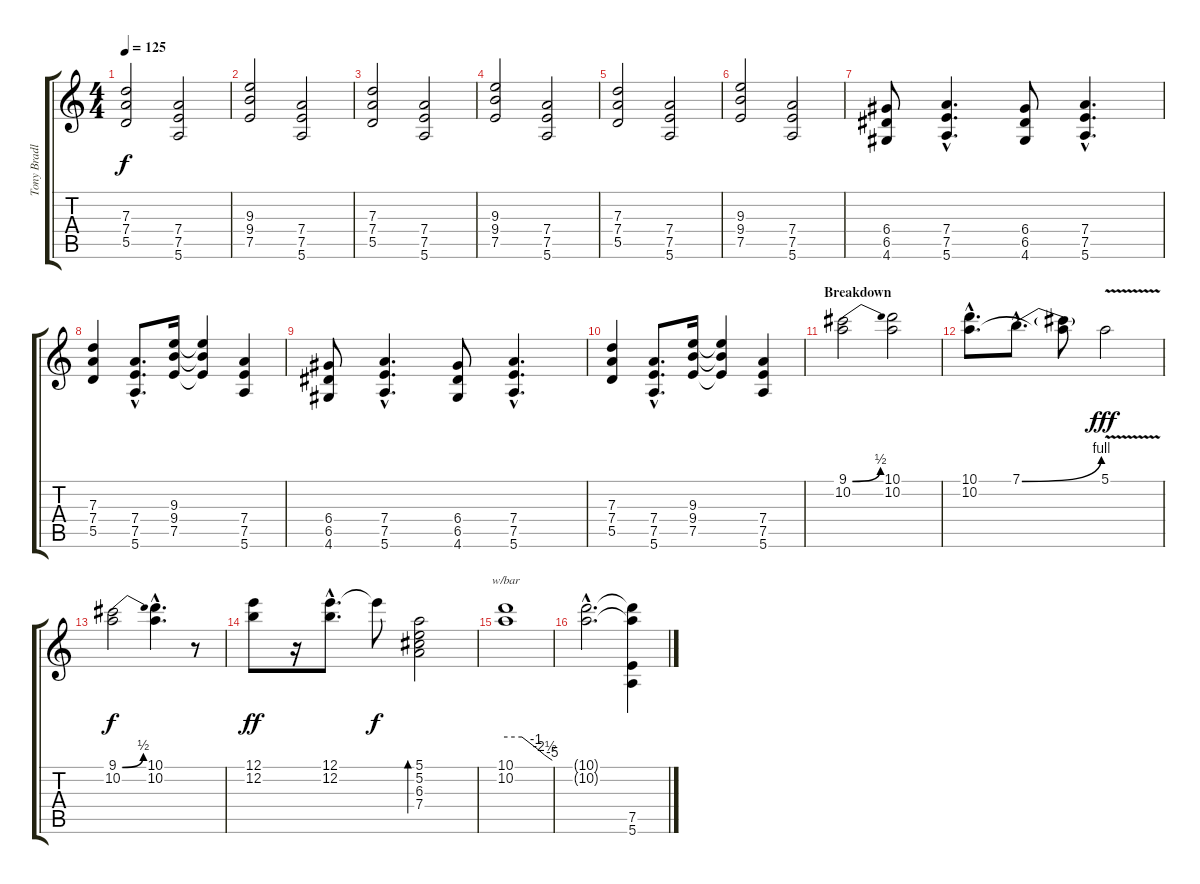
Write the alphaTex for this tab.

\track ("Tony Bradley" "Tony Bradl") {instrument distortionguitar}
\staff {score tabs}
\tuning (E4 B3 G3 D3 A2 E2) {hide}
\ts (4 4)
\tempo 125
\clef g2
\ks c
(7.3 7.4 5.5).2{dy f} (7.4 7.5 5.6).2 |
(9.3 9.4 7.5).2 (7.4 7.5 5.6).2 |
(7.3 7.4 5.5).2 (7.4 7.5 5.6).2 |
(9.3 9.4 7.5).2 (7.4 7.5 5.6).2 |
(7.3 7.4 5.5).2 (7.4 7.5 5.6).2 |
(9.3 9.4 7.5).2 (7.4 7.5 5.6).2 |
(6.4 6.5 4.6).8 (7.4{hac} 7.5{hac} 5.6{hac}).4{d} (6.4 6.5 4.6).8 (7.4{hac} 7.5{hac} 5.6{hac}).4{d} |
(7.3 7.4 5.5).4 (7.4{hac} 7.5{hac} 5.6{hac}).8{d} (9.3 9.4 7.5).16 (9.3{t} 9.4{t} 7.5{t}).4 (7.4 7.5 5.6).4 |
(6.4 6.5 4.6).8 (7.4{hac} 7.5{hac} 5.6{hac}).4{d} (6.4 6.5 4.6).8 (7.4{hac} 7.5{hac} 5.6{hac}).4{d} |
(7.3 7.4 5.5).4 (7.4{hac} 7.5{hac} 5.6{hac}).8{d} (9.3 9.4 7.5).16 (9.3{t} 9.4{t} 7.5{t}).4 (7.4 7.5 5.6).4 |
\section ("" "Breakdown")
(9.1{be (bend 0 0 60 2)} 10.2).2 (10.1 10.2).2 |
(10.1{hac} 10.2{hac}).8{d} 7.1{be (bend 0 0 60 4) hac}.8{d} (7.1{t} 10.2{t}).8 5.1{v}.2{dy fff} |
(9.1{be (bend 0 0 60 2)} 10.2).2{dy f} (10.1{hac} 10.2{hac}).4{d} r.8 |
(12.1 12.2).8{dy ff} r.16 (12.1{hac} 12.2{hac}).8{d} 12.1{t}.8{dy f} (5.1 5.2 6.3 7.4).2{bd 480} |
(10.1 10.2).1{tbe (custom default 0 0 21 0 39 -4 50 -10 60 -20)} |
(10.1{hac t} 10.2{hac t}).2{d} (10.1{t} 10.2{t} 7.5 5.6).4
